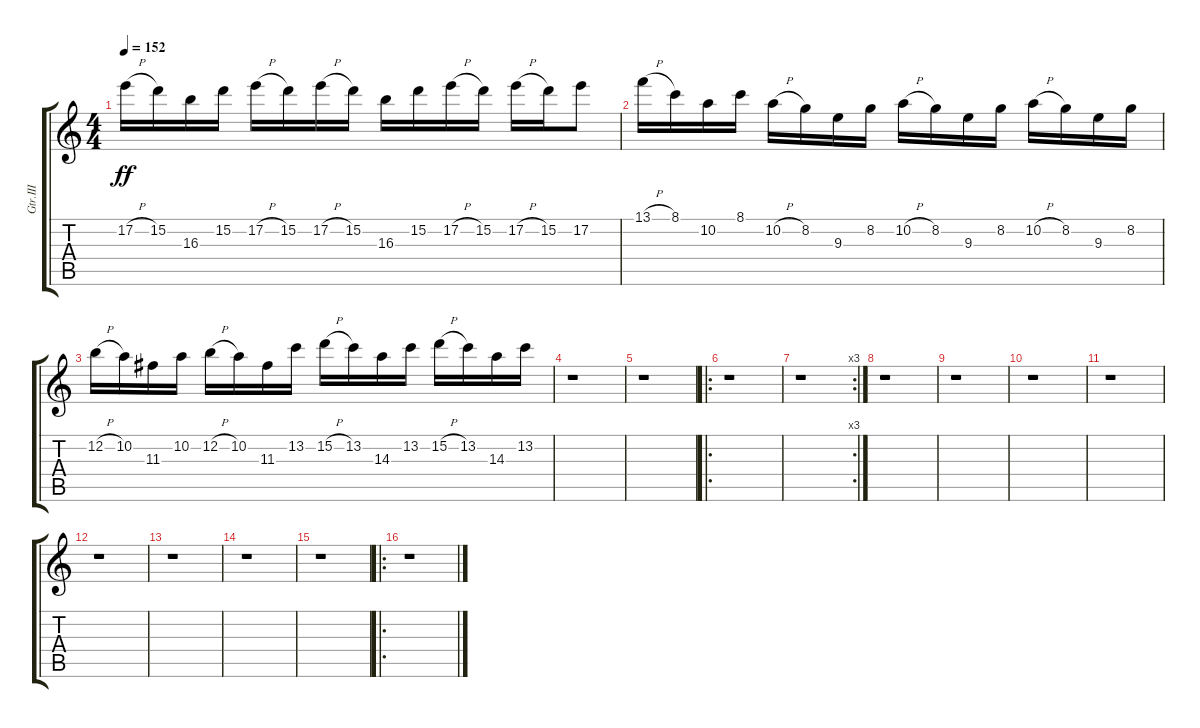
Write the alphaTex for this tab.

\track ("Gtr.III" "Gtr.III") {instrument distortionguitar}
\staff {score tabs}
\tuning (E4 B3 G3 D3 A2 E2) {hide}
\ts (4 4)
\tempo 152
\clef g2
\ks c
17.2{h}.16{dy ff} 15.2.16 16.3.16 15.2.16 17.2{h}.16 15.2.16 17.2{h}.16 15.2.16 16.3.16 15.2.16 17.2{h}.16 15.2.16 17.2{h}.16 15.2.16 17.2.8 |
13.1{h}.16 8.1.16 10.2.16 8.1.16 10.2{h}.16 8.2.16 9.3.16 8.2.16 10.2{h}.16 8.2.16 9.3.16 8.2.16 10.2{h}.16 8.2.16 9.3.16 8.2.16 |
12.2{h}.16 10.2.16 11.3.16 10.2.16 12.2{h}.16 10.2.16 11.3.16 13.2.16 15.2{h}.16 13.2.16 14.3.16 13.2.16 15.2{h}.16 13.2.16 14.3.16 13.2.16 |
r.1 |
r.1 |
\ro
r.1 |
\rc 3
r.1 |
r.1 |
r.1 |
r.1 |
r.1 |
r.1 |
r.1 |
r.1 |
r.1 |
\ro
r.1
